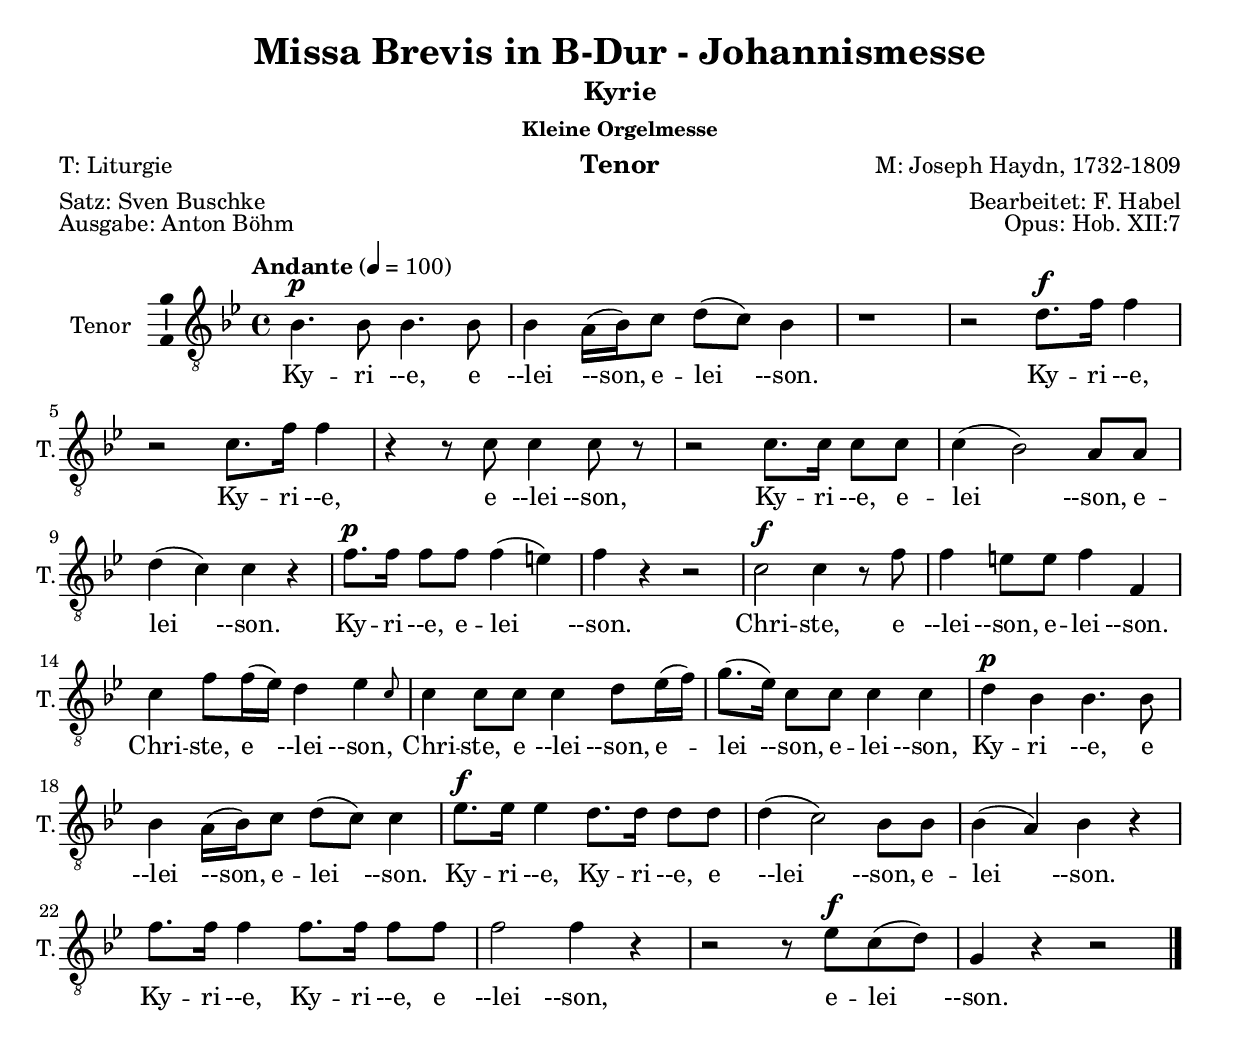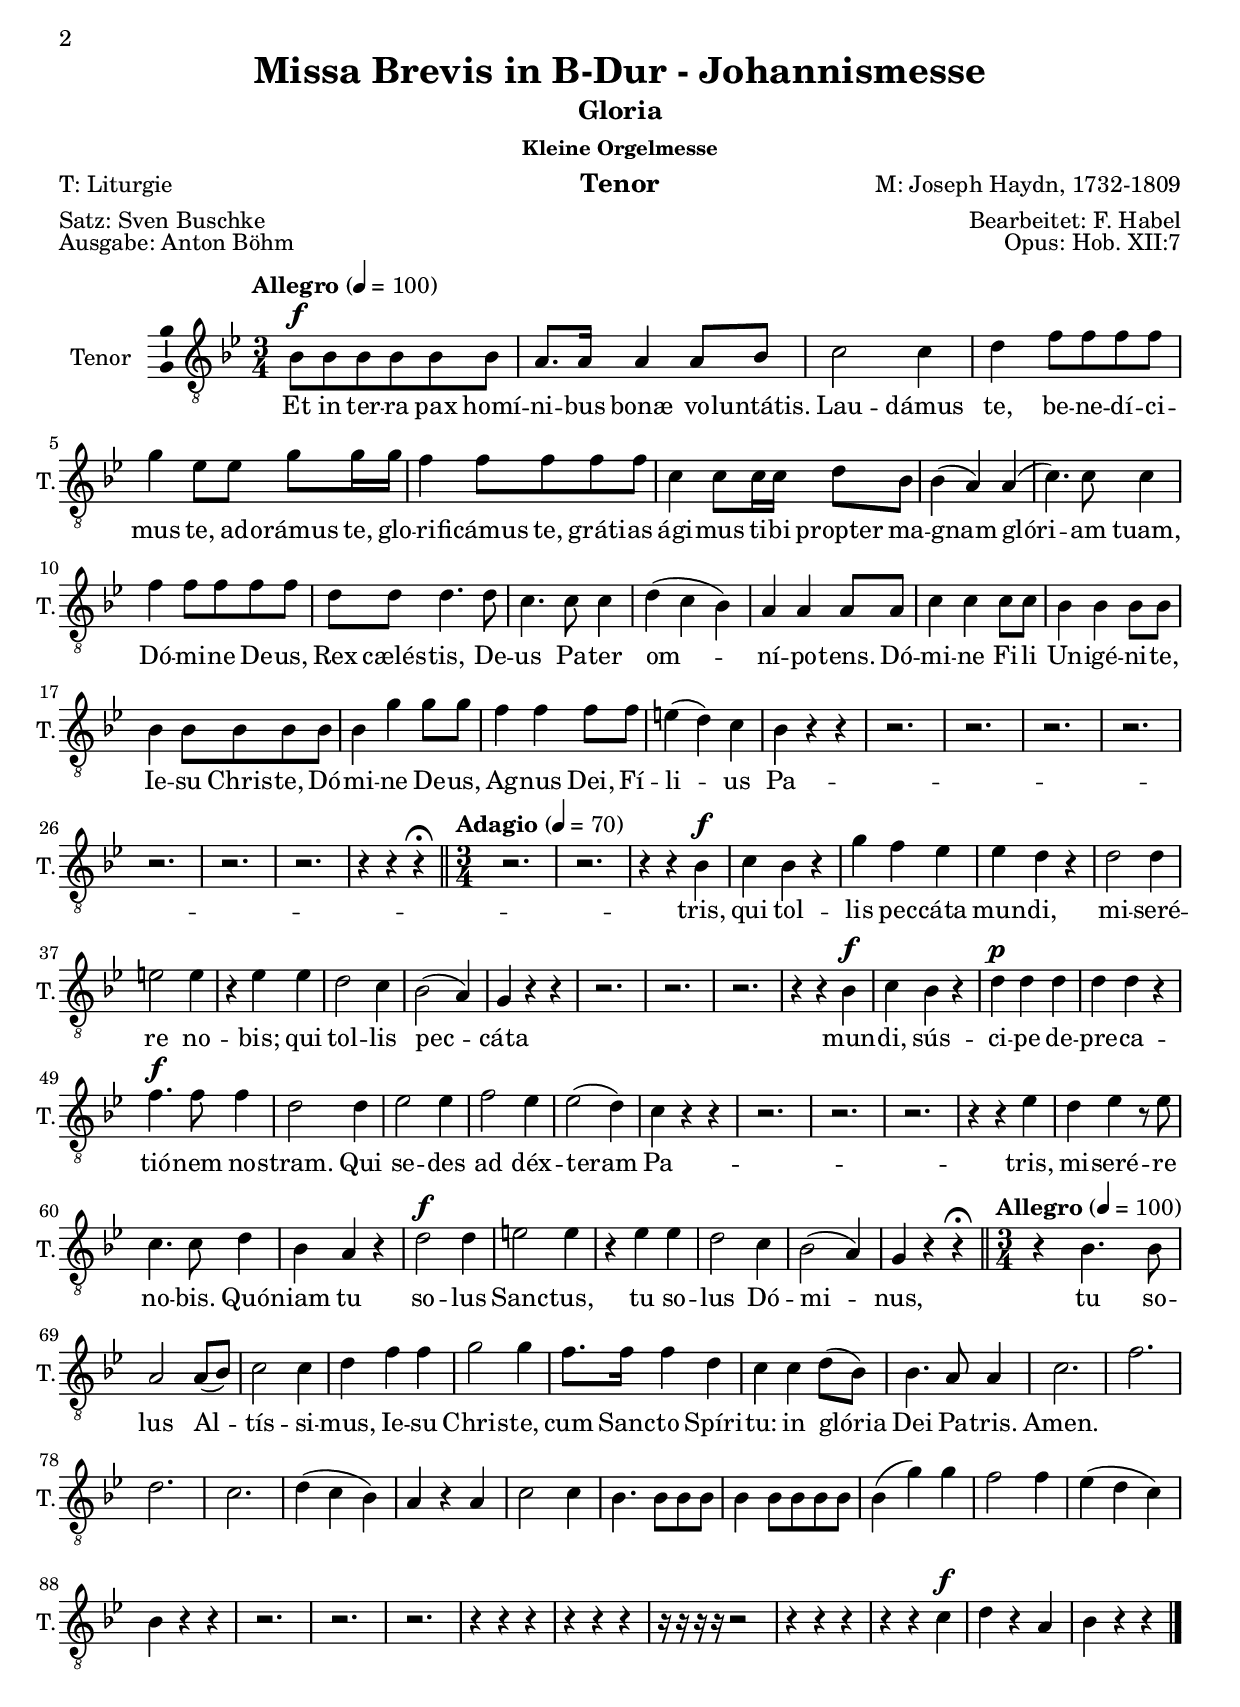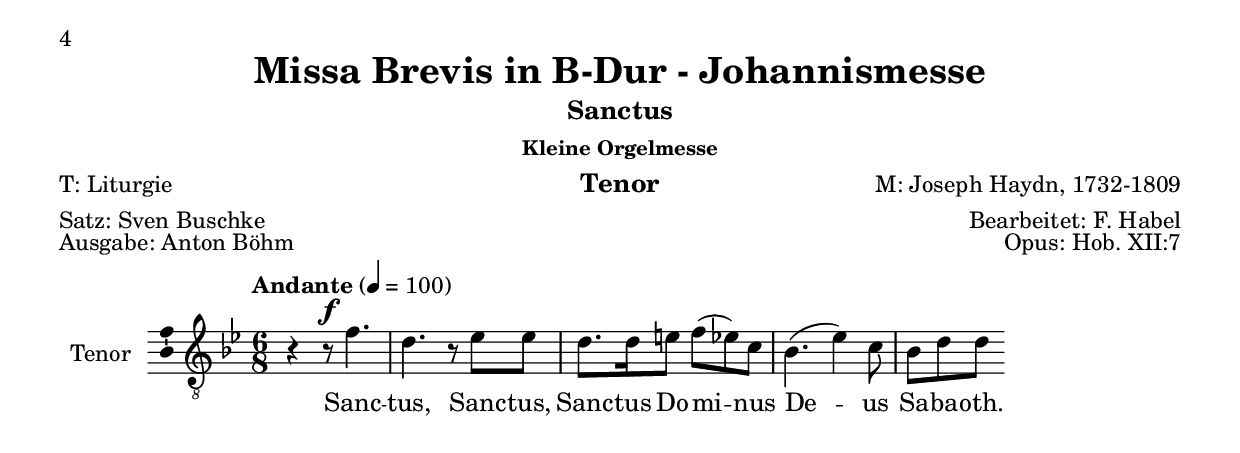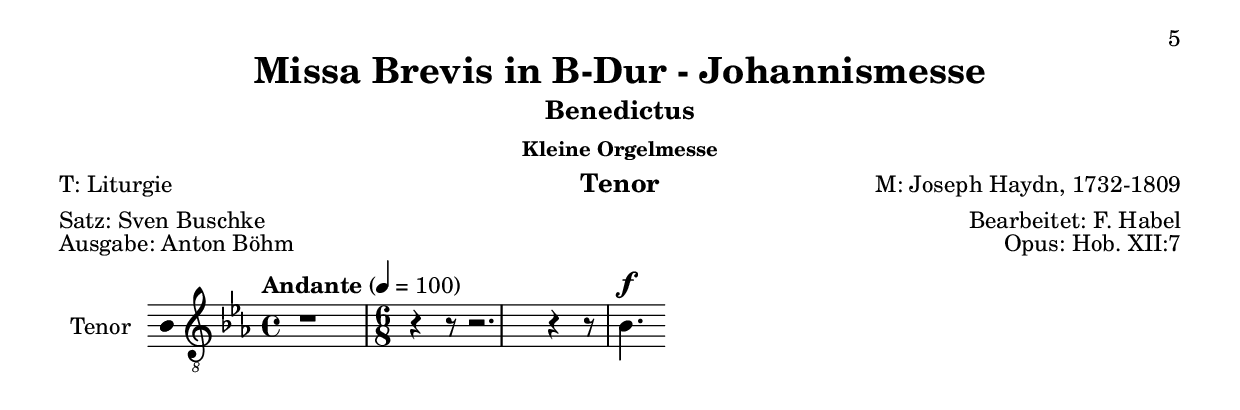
\version "2.24.3"
\language "english"

\header {
  dedication = ""
  title = "Missa Brevis in B-Dur - Johannismesse"
  subtitle = ""
  subsubtitle = "Kleine Orgelmesse"
  instrument = "Tenor"
  composer = "M: Joseph Haydn, 1732-1809"
  arranger = "Bearbeitet: F. Habel"
  poet = "T: Liturgie"
  meter = "Satz: Sven Buschke"
  piece = "Ausgabe: Anton Böhm"
  opus = "Opus: Hob. XII:7"
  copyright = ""
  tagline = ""
}

\paper {
  #(set-paper-size "a4")
}

global = {
  \key c \major
  \numericTimeSignature
  \time 4/4
  \tempo "Andante" 4=100
}

%%%%%%%%%%%%%%%%%%%%%%%%%%%%%%%%
% Kyrie
%%%%%%%%%%%%%%%%%%%%%%%%%%%%%%%%

globalA = {
  \key bf \major
  %   \numericTimeSignature
  \time 4/4
  \tempo "Andante" 4=100
}

scoreATenorVoice = \relative c' {
  \globalA
  \dynamicUp
  % Music follows here.
  bf4.\p bf8  bf4. bf8 bf4 a16(bf) c8 d(c) bf4
  r1 r2 d8.\f f16 f4
  r2 c8. f16 f4
  r4 r8 c c4 c8 r
  r2 c8. c16 c8 c c4(bf2) a8 a d4(c) c r
  f8.\p f16 f8 f f4(e) f r r2
  c2\f c4 r8 f
  f4 e8 e f4 f, c' f8 f16(ef) d4 \afterGrace ef {c8}
  c4 c8 c c4 d8 ef16(f)
  g8.(ef16) c8 c c4 c
  d\p bf bf4. bf8 bf4 a16(bf) c8 d(c) c4
  ef8.\f ef16 ef4 d8. d16 d8 d d4(c2) bf8 bf
  bf4(a) bf r
  f'8. f16 f4 f8. f16 f8 f f2 f4 r
  r2 r8 ef\f c(d) g,4 r r2
  \bar "|."
}

scoreAVerse = \lyricmode {
  % Lyrics follow here.
  Ky -- ri --e, e --lei --son, e -- lei --son.
  Ky -- ri --e, Ky -- ri --e, e --lei --son, Ky -- ri --e, e -- lei --son, e -- lei --son.
  Ky -- ri --e, e -- lei --son.
  Chri -- ste, e --lei --son, e -- lei --son.
  Chri -- ste, e --lei --son,
  Chri -- ste, e --lei --son, e -- lei --son, e -- lei --son, 
  Ky -- ri --e, e --lei --son, e -- lei --son.
  Ky -- ri --e, Ky -- ri --e, e --lei --son, e -- lei --son.
  Ky -- ri --e, Ky -- ri --e, e --lei --son, e -- lei --son.
}

\bookpart {
  \header {
    subtitle = "Kyrie"
  }
  \score {
    \new Staff \with {
      instrumentName = "Tenor"
      shortInstrumentName = "T."
      midiInstrument = "choir aahs"
      \consists "Ambitus_engraver"
    } { \clef "treble_8" \scoreATenorVoice }
    \addlyrics { \scoreAVerse }
    \layout { }
    \midi { }
  }
}

%%%%%%%%%%%%%%%%%%%%%%%%%%%%%%%%
% Gloria
%%%%%%%%%%%%%%%%%%%%%%%%%%%%%%%%

globalB = {
  \key bf \major
  %   \numericTimeSignature
  \time 3/4
  \tempo "Allegro" 4=100
}

scoreBTenorVoice = \relative c' {
  \globalB
  \dynamicUp
  % Music follows here.
  bf8\f 8 8 8 8 8
  a8. a16 a4 a8 bf
  c2 c4
  d f8 f f f
  g4 ef8 ef g g16 g
  f4 f8 f f f
  c4 c8 c16 c d8 bf
  bf4(a) a(c4.) c8 c4
  f f8 f f f d d d4. d8  c4. c8 c4
  d(c bf) a a a8 a c4 c c8 c bf4 bf bf8 bf bf4 bf8 bf bf bf bf4 g' g8 g f4 f f8 f e4(d) c bf r r
  r2. r r r r r r r4 r r\fermata
  \bar "||"
  \time 3/4
  \tempo "Adagio" 4=70
  r2.
  r
  r4 r bf\f c bf r
  g' f ef ef d r d2 d4 e2 e4
  r ef ef d2 c4 bf2(a4) g r r
  r2. r r
  r4 r bf\f c bf r
  d\p d d d d r
  f4.\f f8 f4 d2 d4
  ef2 ef4
  f2 ef4 ef2(d4) c r r 
  r2. r r
  r4 r ef d ef r8 ef
  c4. c8 d4 bf a r
  d2\f d4 e2 e4
  r ef ef d2 c4 bf2(a4) g r r\fermata
  \bar "||"
  \time 3/4
  \tempo "Allegro" 4=100
  r4 bf4. bf8
  a2 a8(bf) c2 c4 d f f g2 g4
  f8. f16 f4 d c c d8(bf) bf4. a8 a4
  c2. f d c 
  d4(c bf) a r a
  c2 c4 bf4. bf8 8 8
  bf4 bf8 8 8 8
  bf4(g') g f2 f4
  ef(d c) bf r r 
  r2. r r
  r4 r r
  r r r
  r16 r r r r2
  r4 r r
  r r c\f d r a bf r r
  \bar "|."
}

scoreBVerse = \lyricmode {
  % Lyrics follow here.
  % Glória in ex -- cél -- sis Deo
  Et in ter -- ra pax homí -- ni -- bus bonæ vo -- luntátis.
  Lau -- dámus te,
  be -- ne -- dí -- ci -- mus te,
  ad -- orámus te,
  glo -- ri -- ficámus te,
  gráti -- as ági -- mus ti -- bi propter ma -- gnam glóri -- am tuam,
  Dó -- mi -- ne De -- us, Rex cælés -- tis,
  De -- us Pa -- ter om -- ní -- po -- tens.
  Dó -- mi -- ne Fi -- li Un -- igé -- ni -- te, Ie -- su Chris -- te,
  Dó -- mi -- ne De -- us, Ag -- nus Dei, Fí -- li -- us Pa -- tris,
  qui tol -- lis pec -- cáta mun -- di,
  mi -- seré -- re no -- bis;
  qui tol -- lis pec -- cáta mun -- di,
  sús -- ci -- pe de -- pre -- ca -- tió -- nem no -- stram.
  Qui se -- des ad déx -- teram Pa -- tris,
  mi -- seré -- re no -- bis.

  Quó -- niam tu so -- lus Sanc -- tus,
  tu so -- lus Dó -- mi -- nus,
  tu so -- lus Al -- tís -- si -- mus,
  Ie -- su Chris -- te,
  cum Sanc -- to Spíri -- tu:
  in glória Dei Pa -- tris.
  Amen.
}

\bookpart {
  \header {
    subtitle = "Gloria"
  }
  \score {
    \new Staff \with {
      instrumentName = "Tenor"
      shortInstrumentName = "T."
      midiInstrument = "choir aahs"
      \consists "Ambitus_engraver"
    } { \clef "treble_8" \scoreBTenorVoice }
    \addlyrics { \scoreBVerse }
    \layout { }
    \midi { }
  }
}

%%%%%%%%%%%%%%%%%%%%%%%%%%%%%%%%
% Credo
%%%%%%%%%%%%%%%%%%%%%%%%%%%%%%%%

globalC = {
  \key bf \major
  %   \numericTimeSignature
  \time 4/4
  \tempo "Andante" 4=100
}

scoreCTenorVoice = \relative c' {
  \globalC
  \dynamicUp
  % Music follows here.
  r1
  r2 b8\f
}

scoreCVerse = \lyricmode {
  % Lyrics follow here.
  Cre -- do in un -- um De -- um,
  Pa -- trem om -- ni -- potén -- tem,
  fac -- tórem cæ -- li et terræ,
  vi -- si -- bí -- li -- um óm -- ni -- um et in -- vi -- si -- bí -- li -- um.
  Et in un -- um Dó -- mi -- num, Ie -- sum Chris -- tum,
  Fí -- li -- um Dei un -- igé -- ni -- tum,
  et ex Pa -- tre na -- tum an -- te óm -- nia sǽ -- cu -- la.
  De -- um de Deo, lu -- men de lú -- mi -- ne, De -- um ver -- um de Deo ve -- ro,
  gé -- ni -- tum, non fac -- tum, con -- sub -- stan -- tiálem Pa -- tri:
  per quem óm -- nia fac -- ta sunt.
  Qui propter nos hó -- mi -- nes et propter no -- stram sa -- lútem
  de -- scén -- dit de cæ -- lis.
  Et in -- carnátus est de Spíri -- tu Sanc -- to
  ex Ma -- ría Vír -- gi -- ne, et ho -- mo fac -- tus est.
  Cru -- cifí -- xus éti -- am pro no -- bis sub Pón -- tio Piláto;
  pas -- sus et sepúl -- tus est,
  et re -- s -- urré -- xit tér -- tia die, secún -- dum Scrip -- túras,
  et ascén -- dit in cælum, se -- det ad déx -- teram Pa -- tris.
  Et íte -- rum ventúrus est cum glória,
  iu -- dicá -- re vi -- vos et mór -- tu -- os,
  cui -- us reg -- ni non erit fi -- nis.
  Et in Spíri -- tum Sanc -- tum, Dó -- mi -- num et vi -- vi -- ficán -- tem:
  qui ex Pa -- tre Fi -- lióque procé -- dit.
  Qui cum Pa -- tre et Fí -- lio si -- mul ad -- orátur et conglo -- ri -- ficátur:
  qui locútus est per pro -- phétas.
  Et un -- am, sanc -- tam, ca -- thó -- li -- cam et apo -- stó -- li -- cam Ec -- clé -- si -- am.
  Con -- fíte -- or un -- um bap -- tís -- ma in re -- mis -- sió -- nem pec -- catórum.
  Et ex -- spéc -- to re -- s -- ur -- rec -- tió -- nem mor -- tuórum,
  et vit -- am ventúri sǽ -- cu -- li. Amen.
}

\bookpart {
  \header {
    subtitle = "Credo"
  }
  \score {
    \new Staff \with {
      instrumentName = "Tenor"
      shortInstrumentName = "T."
      midiInstrument = "choir aahs"
      \consists "Ambitus_engraver"
    } { \clef "treble_8" \scoreCTenorVoice }
    \addlyrics { \scoreCVerse }
    \layout { }
    \midi { }
  }
}

%%%%%%%%%%%%%%%%%%%%%%%%%%%%%%%%
% Sanctus
%%%%%%%%%%%%%%%%%%%%%%%%%%%%%%%%

globalD = {
  \key bf \major
  %   \numericTimeSignature
  \time 6/8
  \tempo "Andante" 4=100
}

scoreDTenorVoice = \relative c' {
  \globalD
  \dynamicUp
  % Music follows here.
  \partial 2.
  r4 r8\f f4.
  d r8 ef ef d8. d16 e8 f(ef) c
  bf4.(ef4) c8 bf d d
}

scoreDVerse = \lyricmode {
  % Lyrics follow here.
  Sanc -- tus, Sanc -- tus, Sanc -- tus Do -- mi -- nus De -- us Sa -- ba -- oth.
  Ple -- ni sunt cae -- li et ter -- ra glo -- ria tua.
  Ho -- san -- na in ex -- cel -- sis.
  Be -- ne -- dic -- tus qui ve -- nit in no -- mi -- ne Do -- mi -- ni.
  Ho -- san -- na in ex -- cel -- sis.
}

\bookpart {
  \header {
    subtitle = "Sanctus"
  }
  \score {
    \new Staff \with {
      instrumentName = "Tenor"
      shortInstrumentName = "T."
      midiInstrument = "choir aahs"
      \consists "Ambitus_engraver"
    } { \clef "treble_8" \scoreDTenorVoice }
    \addlyrics { \scoreDVerse }
    \layout { }
    \midi { }
  }
}

%%%%%%%%%%%%%%%%%%%%%%%%%%%%%%%%
% Benedictus
%%%%%%%%%%%%%%%%%%%%%%%%%%%%%%%%

globalE = {
  \key ef \major
  %   \numericTimeSignature
  \time 4/4
  \tempo "Andante" 4=100
}

scoreETenorVoice = \relative c' {
  \globalE
  \dynamicUp
  % Music follows here.
  r1
  \time 6/8
  r4 r8
  r2.
  r4 r8 bf4.\f
}

scoreEVerse = \lyricmode {
  % Lyrics follow here.

}

\bookpart {
  \header {
    subtitle = "Benedictus"
  }
  \score {
    \new Staff \with {
      instrumentName = "Tenor"
      shortInstrumentName = "T."
      midiInstrument = "choir aahs"
      \consists "Ambitus_engraver"
    } { \clef "treble_8" \scoreETenorVoice }
    \addlyrics { \scoreEVerse }
    \layout { }
    \midi { }
  }
}

%%%%%%%%%%%%%%%%%%%%%%%%%%%%%%%%
% Agnus Dei
%%%%%%%%%%%%%%%%%%%%%%%%%%%%%%%%

globalF = {
  \key bf \major
  %   \numericTimeSignature
  \time 3/4
  \tempo "Andante" 4=100
}

scoreFTenorVoice = \relative c' {
  \globalF
  \dynamicUp
  % Music follows here.
  r2. r
  r4 r bf
}

scoreFVerse = \lyricmode {
  % Lyrics follow here.

}

\bookpart {
  \header {
    subtitle = "Agnus Dei"
  }
  \score {
    \new Staff \with {
      instrumentName = "Tenor"
      shortInstrumentName = "T."
      midiInstrument = "choir aahs"
      \consists "Ambitus_engraver"
    } { \clef "treble_8" \scoreFTenorVoice }
    \addlyrics { \scoreFVerse }
    \layout { }
    \midi { }
  }
}
